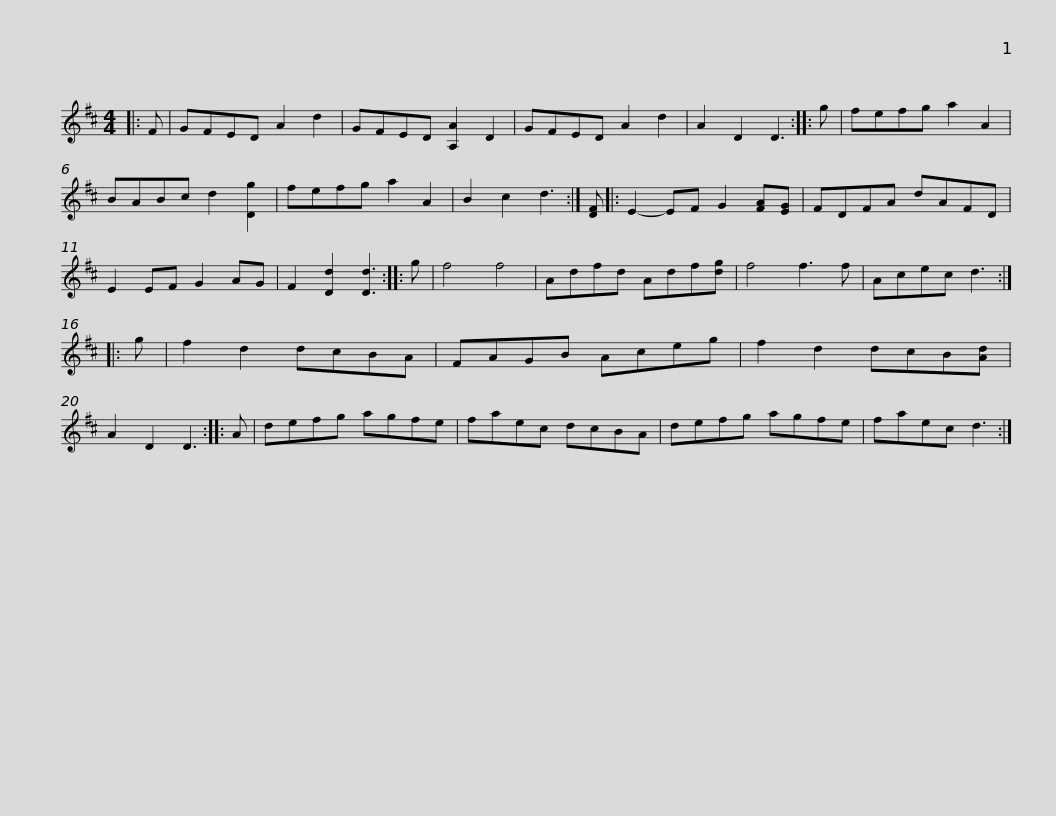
X:1
L:1/8
M:4/4
I:linebreak $
K:D
V:1 treble
V:1
|: F | GFED A2 d2 | GFED [A,A]2 D2 | GFED A2 d2 | A2 D2 D3 :: %5
 g | fefg a2 A2 | BABc d2 [Dg]2 |$ fefg a2 A2 | B2 c2 d3 :| %10
 [DF] |: E2- EF G2 [FA][EG] | FDFA dAFD | E2 EF G2 AG | F2 [Dd]2 [Dd]3 :: %15
 g | f4 f4 |$ Adfd Adf[dg] | f4 f3 f | Acec d3 :: %20
 g | f2 d2 dcBA | FAGB Aceg | f2 d2 dcB[Ad] | A2 D2 D3 ::$ %25
 A | defg agfe | faec dcBA | defg agfe | faec d3 :| %30
